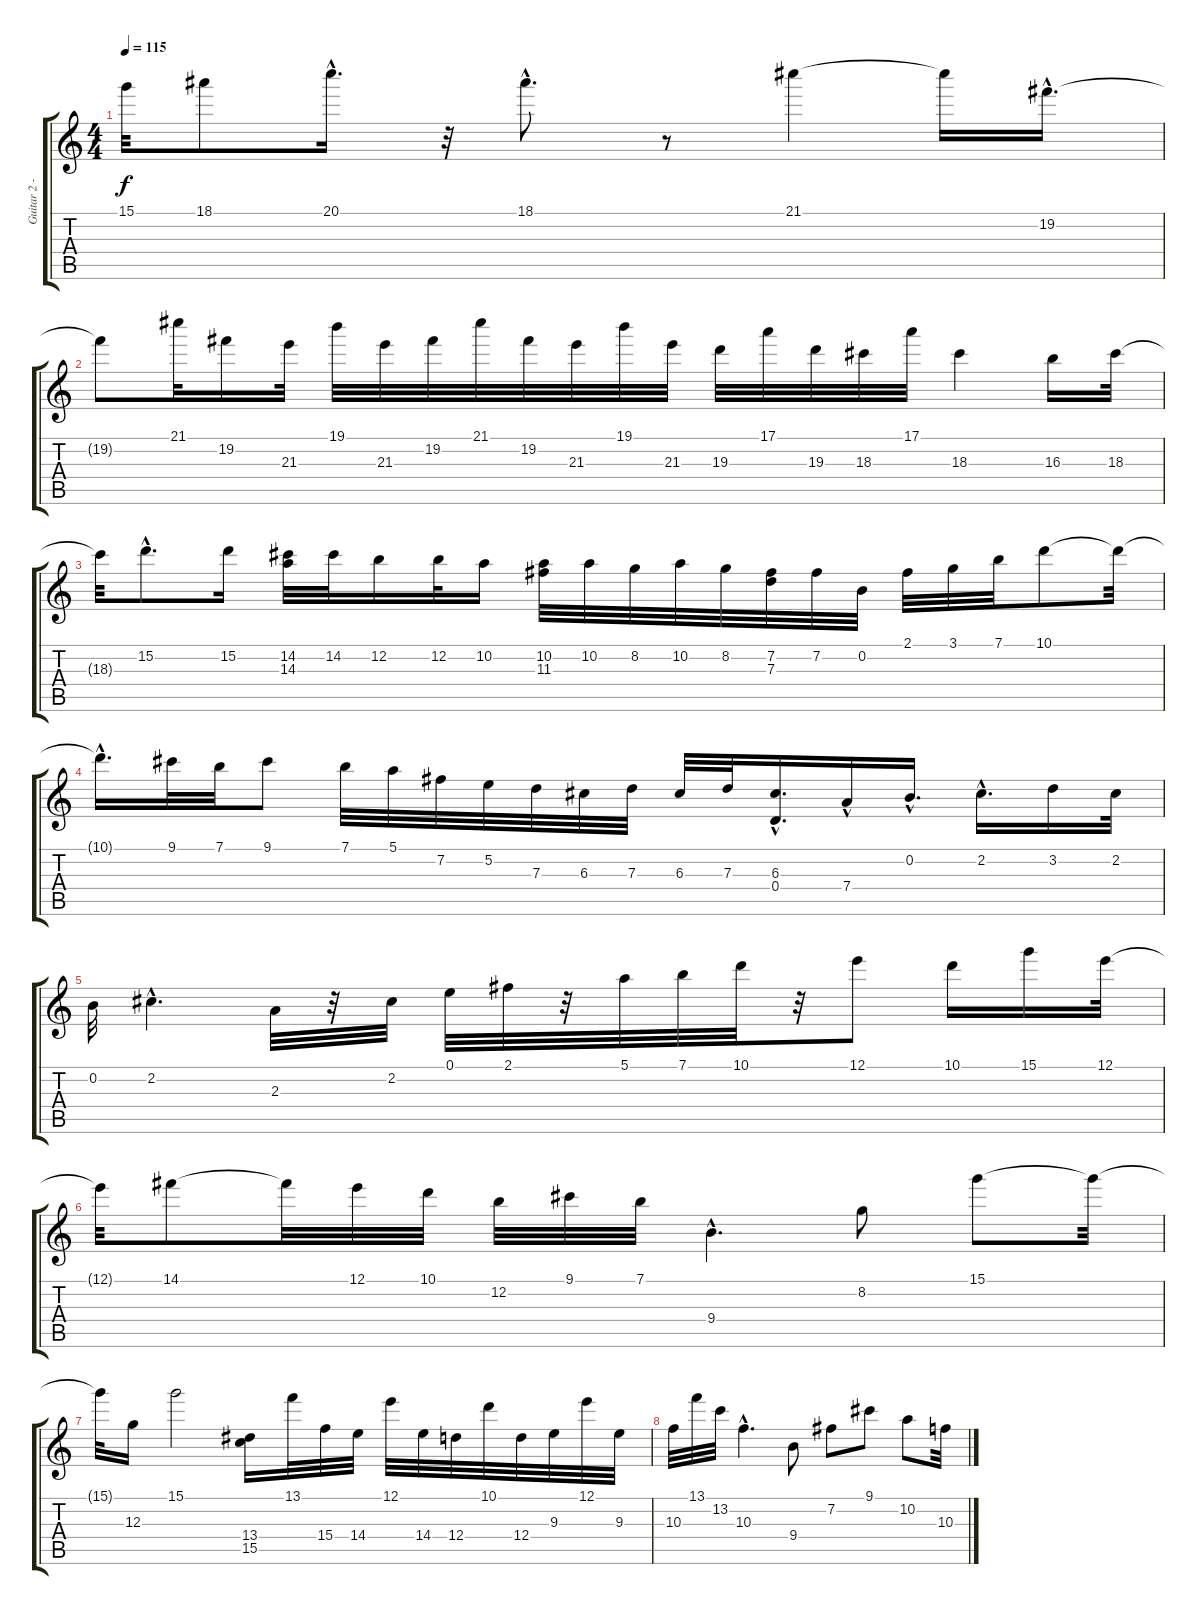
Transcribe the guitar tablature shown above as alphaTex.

\track ("Guitar 2 - Petrucci" "Guitar 2 -") {instrument distortionguitar}
\staff {score tabs}
\tuning (E4 B3 G3 D3 A2 B1) {hide}
\ts (4 4)
\tempo 115
\clef g2
\ks c
15.1.32{dy f} 18.1.8 20.1{hac}.16{d} r.32 18.1{hac}.8{d} r.8 21.1.4 21.1{t}.16 19.2{hac}.16{d} |
19.2{t}.8 21.1.32 19.2.16 21.3.32 19.1.32 21.3.32 19.2.32 21.1.32 19.2.32 21.3.32 19.1.32 21.3.32 19.3.32 17.1.32 19.3.32 18.3.32 17.1.32 18.3.4 16.3.16 18.3.32 |
18.3{t}.32 15.2{hac}.8{d} 15.2.16 (14.2 14.3).32 14.2.32 12.2.16 12.2.32 10.2.16 (10.2 11.3).32 10.2.32 8.2.32 10.2.32 8.2.32 (7.2 7.3).32 7.2.32 0.2.32 2.1.32 3.1.32 7.1.32 10.1.8 10.1{t}.32 |
10.1{hac t}.16{d} 9.1.32 7.1.32 9.1.8 7.1.32 5.1.32 7.2.32 5.2.32 7.3.32 6.3.32 7.3.32 6.3.32 7.3.32 (6.3 0.4{hac}).16{d} 7.4{hac}.16 0.2{hac}.16{d} 2.2{hac}.16{d} 3.2.16 2.2.32 |
0.2.32 2.2{hac}.4{d} 2.3.32 r.32 2.2.32 0.1.32 2.1.32 r.32 5.1.32 7.1.32 10.1.32 r.32 12.1.8 10.1.16 15.1.16 12.1.32 |
12.1{t}.32 14.1.8 14.1{t}.32 12.1.32 10.1.32 12.2.32 9.1.32 7.1.32 9.4{hac}.4{d} 8.2.8 15.1.8 15.1{t}.32 |
15.1{t}.32 12.3.16 15.1.2 (13.4 15.5).16 13.1.32 15.4.32 14.4.32 12.1.32 14.4.32 12.4.32 10.1.32 12.4.32 9.3.32 12.1.32 9.3.32 |
10.3.32 13.1.32 13.2.32 10.3{hac}.4{d} 9.4.8 7.2.8 9.1.8 10.2.8 10.3.32
